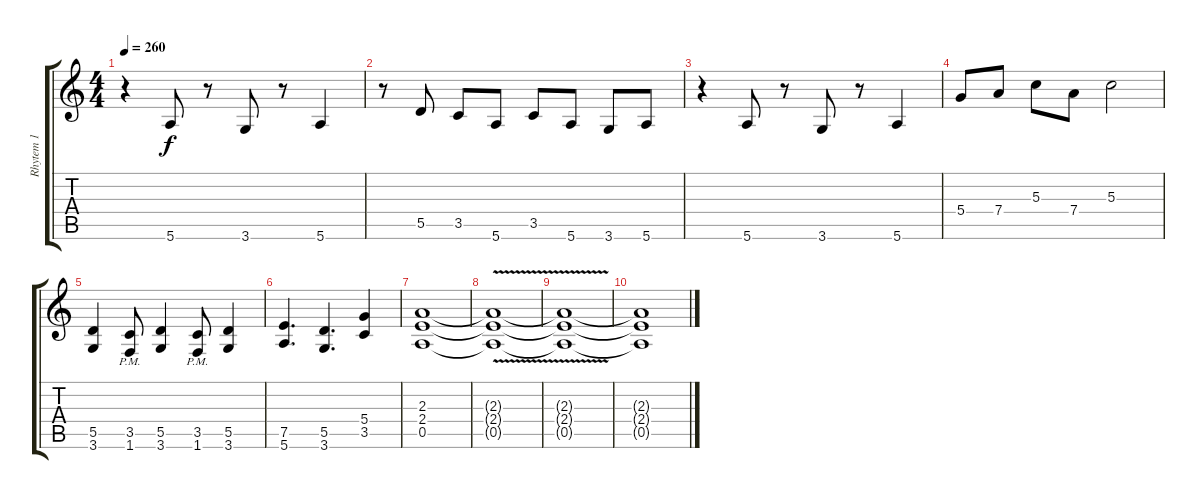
\track ("Rhytem 1" "Rhytem 1") {instrument distortionguitar}
\staff {score tabs}
\tuning (E4 B3 G3 D3 A2 E2) {hide}
\ts (4 4)
\tempo 260
\clef g2
\ks c
r.4{dy f} 5.6.8 r.8 3.6.8 r.8 5.6.4 |
r.8 5.5.8 3.5.8 5.6.8 3.5.8 5.6.8 3.6.8 5.6.8 |
r.4 5.6.8 r.8 3.6.8 r.8 5.6.4 |
5.4.8 7.4.8 5.3.8 7.4.8 5.3.2 |
(5.5 3.6).4 (3.5{pm} 1.6{pm}).8 (5.5 3.6).4 (3.5{pm} 1.6{pm}).8 (5.5 3.6).4 |
(7.5 5.6).4{d} (5.5 3.6).4{d} (5.4 3.5).4 |
(2.3 2.4 0.5).1 |
(2.3{v t} 2.4{v t} 0.5{v t}).1 |
(2.3{t} 2.4{t} 0.5{t}).1 |
(2.3{t} 2.4{t} 0.5{t}).1
